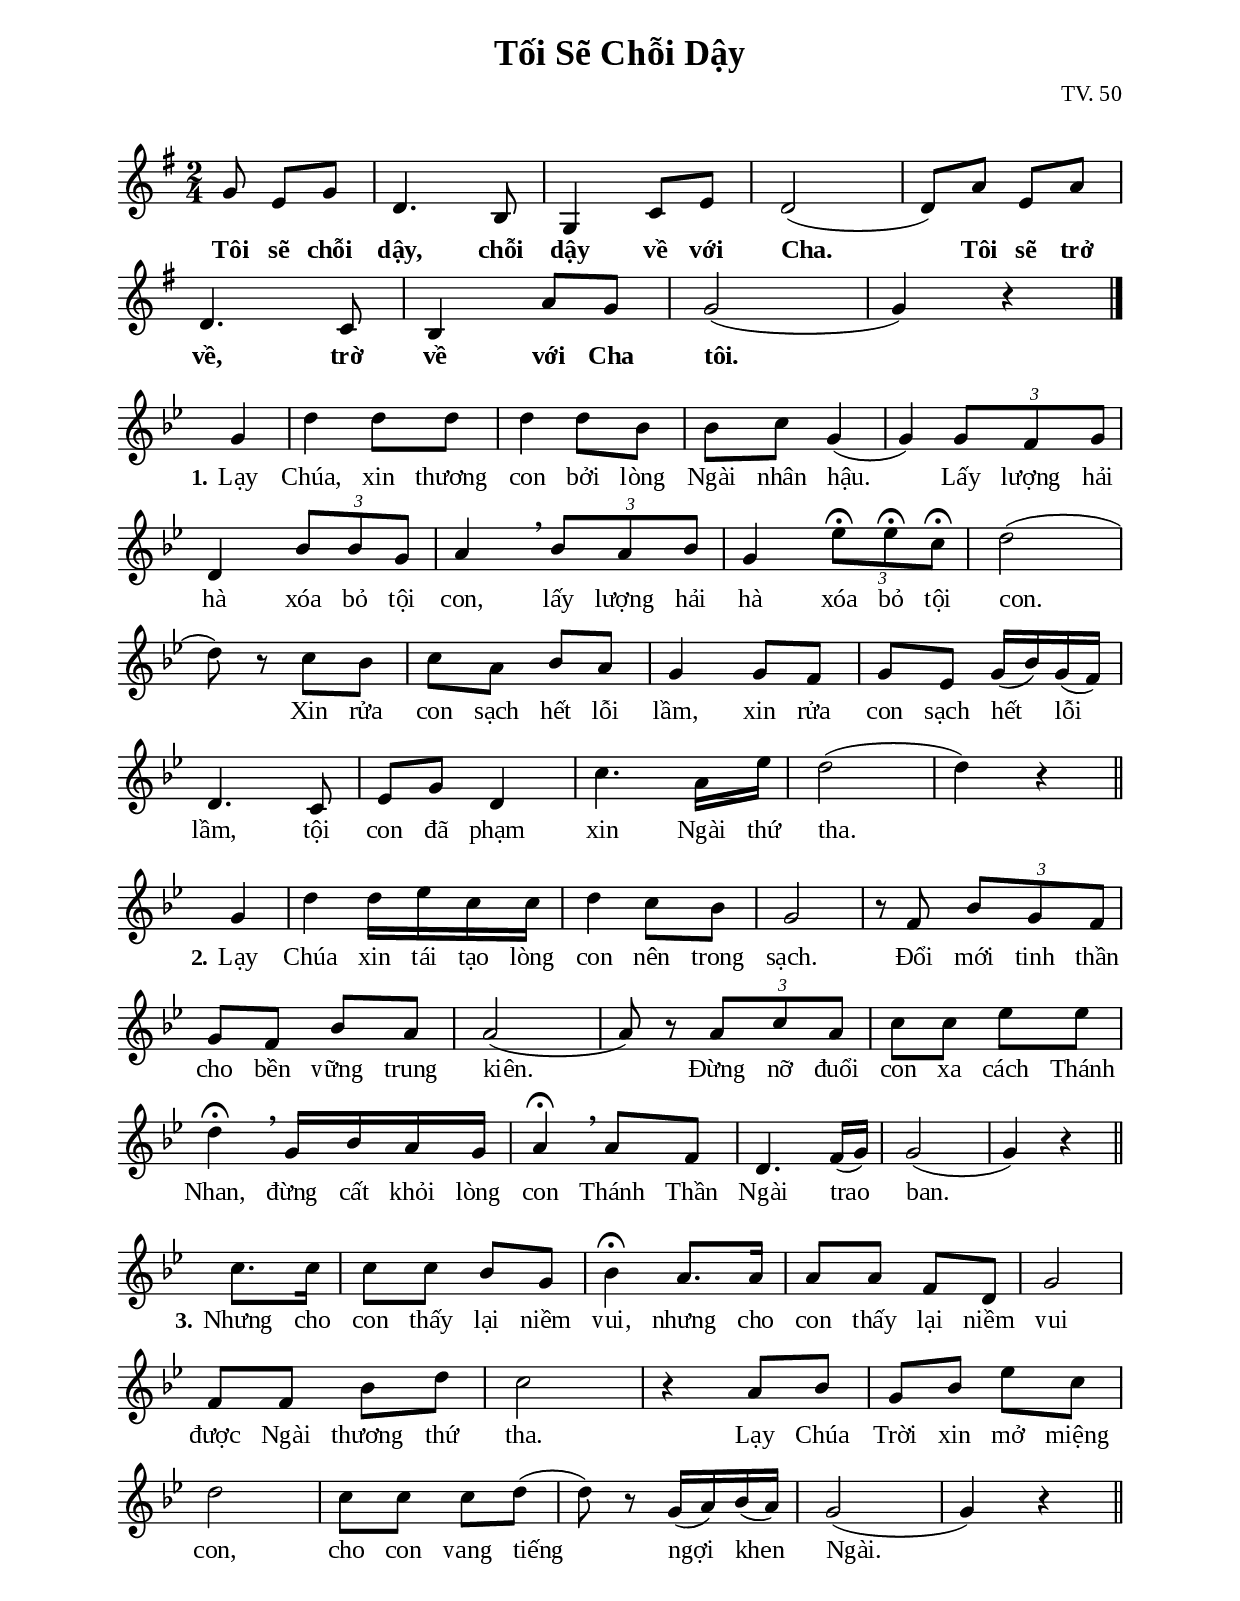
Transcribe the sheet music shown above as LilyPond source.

% Cài đặt chung
\version "2.20.0"
\include "english.ly"

\header {
  title = "Tối Sẽ Chỗi Dậy"
  composer = "TV. 50"
  arranger = " "
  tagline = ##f
}

global = {
  \key g \major
  \time 2/4
}

\paper {
  #(set-paper-size "a4")
  top-margin = 20\mm
  bottom-margin = 15\mm
  left-margin = 20\mm
  right-margin = 20\mm
  indent = #0
  #(define fonts
	 (make-pango-font-tree "Liberation Serif"
	 		       "Liberation Serif"
			       "Liberation Serif"
			       (/ 20 20)))
}

% Nhạc điệp khúc
nhacDiepKhuc = \relative c'' {
  \override Lyrics.LyricSpace.minimum-distance = #1.7
  \override Score.BarNumber.break-visibility = ##(#f #f #f)
  \partial 4. g8 e g |
  d4. b8 |
  g4 c8 e |
  d2 ( |
  d8) a' e a |
  d,4. c8 |
  b4 a'8 g |
  g2 ( |
  g4) r \bar "|."
}

% Nhạc phiên khúc
nhacPhienKhucMot = \relative c'' {
  \override Lyrics.LyricSpace.minimum-distance = #2.0
  \override Score.BarNumber.break-visibility = ##(#f #f #f)
  \partial 4 g4 |
  d' d8 d |
  d4 d8 bf |
  bf c g4 ( |
  g) \tuplet 3/2 { g8 f g } |
  d4 \tuplet 3/2 { bf'8 bf g } |
  a4 \breathe \tuplet 3/2 { bf8 a bf } |
  g4 \tuplet 3/2 { ef'8 \fermata ef \fermata c \fermata } |
  d2 ( |
  d8) r c bf |
  c a bf a |
  g4 g8 f |
  g ef g16 (bf) g (f) |
  d4. c8 |
  ef8 g d4 |
  c'4. a16 ef' |
  d2 ( |
  d4) r \bar "||"
}

nhacPhienKhucHai = \relative c'' {
  \override Lyrics.LyricSpace.minimum-distance = #2.0
  \override Score.BarNumber.break-visibility = ##(#f #f #f)
  \partial 4 g4 |
  d'4 d16 ef c c |
  d4 c8 bf |
  g2 |
  r8 f \tuplet 3/2 { bf8 g f } |
  g f bf a |
  a2 ( |
  a8) r \tuplet 3/2 { a8 c a } |
  c c ef ef |
  d4 \fermata \breathe g,16 bf a g |
  a4 \fermata \breathe a8 f |
  d4. f16 (g) |
  g2 ( |
  g4) r \bar "||"
}

nhacPhienKhucBa = \relative c'' {
  \override Lyrics.LyricSpace.minimum-distance = #2.0
  \override Score.BarNumber.break-visibility = ##(#f #f #f)
  \partial 4 c8. c16 |
  c8 c bf g |
  bf4 \fermata a8. a16 |
  a8 a f d |
  g2 |
  f8 f bf d |
  c2 |
  r4 a8 bf |
  g bf ef c |
  d2 |
  c8 c c d ( |
  d) r g,16 (a) bf (a) |
  g2 ( |
  g4) r \bar "||"
}

% Lời điệp khúc
loiDiepKhuc = \lyricmode {
  \override Lyrics.LyricText.font-series = #'bold
  Tôi sẽ chỗi dậy, chỗi dậy về với Cha.
  Tôi sẽ trở về, trờ về với Cha tôi.
}

% Lời phiên khúc
loiPhienKhucMot = \lyricmode {
  \set stanza = #"1."
  Lạy Chúa, xin thương con bởi lòng Ngài nhân hậu.
  Lấy lượng hải hà xóa bỏ tội con,
  lấy lượng hải hà xóa bỏ tội con.
  Xin rửa con sạch hết lỗi lầm,
  xin rửa con sạch hết lỗi lầm,
  tội con đã phạm xin Ngài thứ tha.
}

loiPhienKhucHai = \lyricmode {
  \set stanza = #"2."
  Lạy Chúa xin tái tạo lòng con nên trong sạch.
  Đổi mới tinh thần cho bền vững trung kiên.
  Đừng nỡ đuổi con xa cách Thánh Nhan,
  đừng cất khỏi lòng con Thánh Thần Ngài trao ban.
}

loiPhienKhucBa = \lyricmode {
  \set stanza = #"3."
  Nhưng cho con thấy lại niềm vui,
  nhưng cho con thấy lại niềm vui
  được Ngài thương thứ tha.
  Lạy Chúa Trời xin mở miệng con,
  cho con vang tiếng ngợi khen Ngài.
}


% Dàn trang
\score {
  \new ChoirStaff <<
    \new Staff = chorus <<
      \new Voice = "sopranos" {
        \global \stemUp \nhacDiepKhuc
      }
    >>
    \new Lyrics = basses
    \context Lyrics = basses 
      %\with \override LyricText.font-shape = #'bold
      \lyricsto sopranos \loiDiepKhuc
  >>
}

\score {
  \new ChoirStaff <<
    \new Staff = verses <<
      \override Staff.TimeSignature.transparent = ##t
      \new Voice = "verse" {
        \key bf \major \time 2/4 \stemNeutral \nhacPhienKhucMot
      }
    >>
    \new Lyrics \lyricsto verse \loiPhienKhucMot
  >>
}

\score {
  \new ChoirStaff <<
    \new Staff = verses <<
      \override Staff.TimeSignature.transparent = ##t
      \new Voice = "verse" {
        \key bf \major \time 2/4 \stemNeutral \nhacPhienKhucHai
      }
    >>
    \new Lyrics \lyricsto verse \loiPhienKhucHai
  >>
}

\score {
  \new ChoirStaff <<
    \new Staff = verses <<
      \override Staff.TimeSignature.transparent = ##t
      \new Voice = "verse" {
        \key bf \major \time 2/4 \stemNeutral \nhacPhienKhucBa
      }
    >>
    \new Lyrics \lyricsto verse \loiPhienKhucBa
  >>
}
